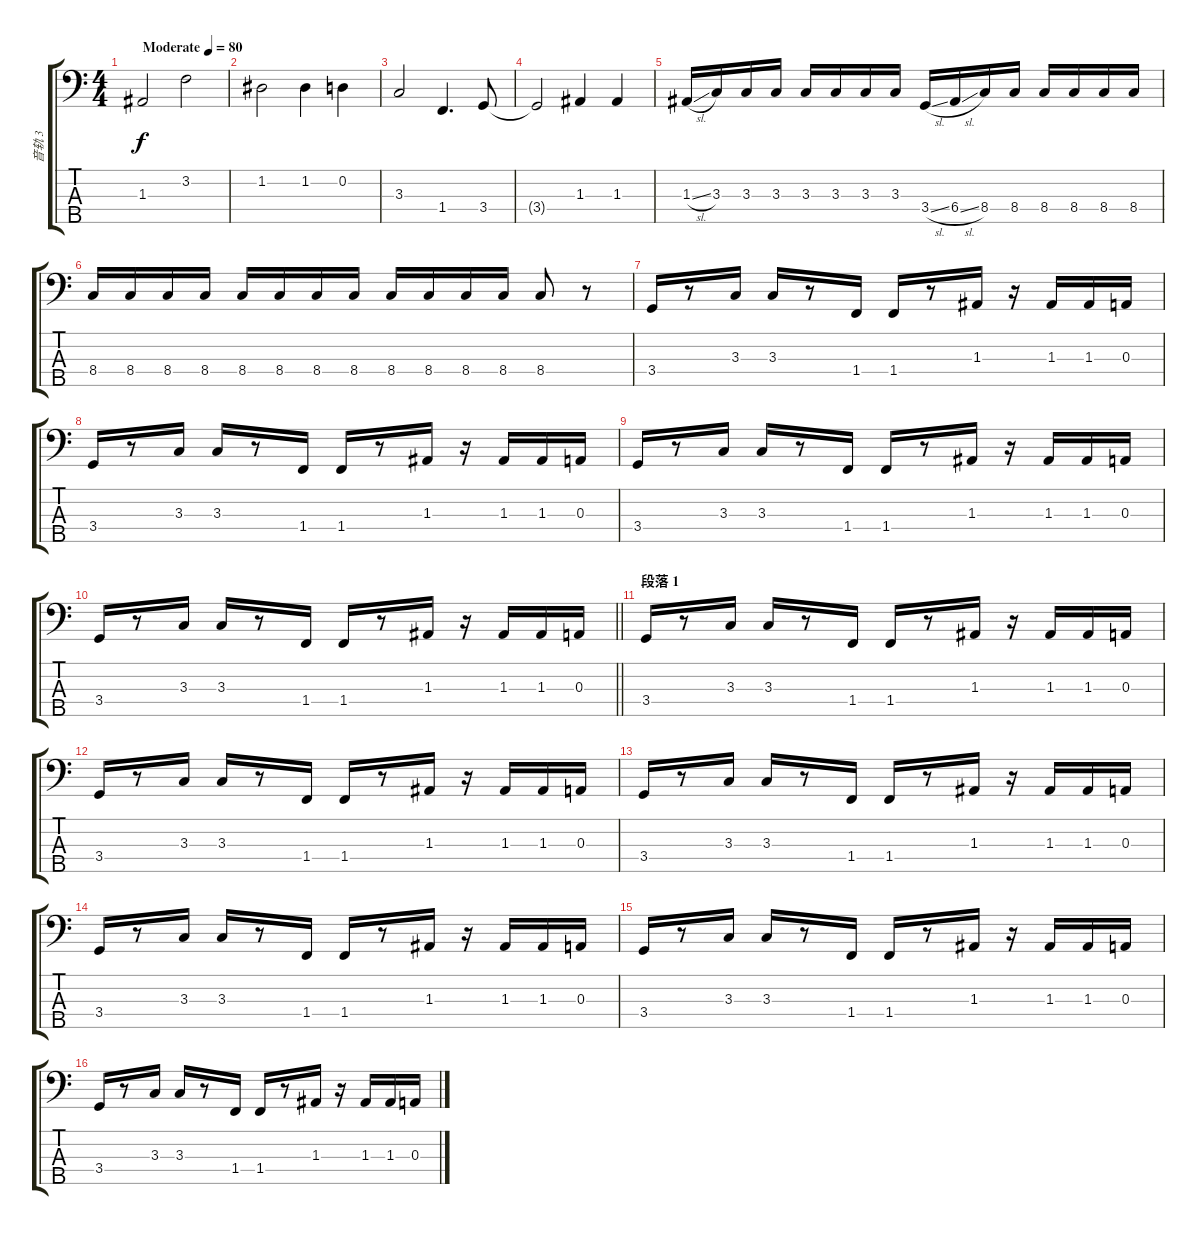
\track ("音轨 3" "音轨 3") {instrument electricbassfinger}
\staff {score tabs}
\tuning (G2 D2 A1 E1 B0) {hide}
\ts (4 4)
\tempo (80 "Moderate")
\clef f4
\ks c
1.3.2{dy f instrument electricbassfinger} 3.2.2 |
1.2.2 1.2.4 0.2.4 |
3.3.2 1.4.4{d} 3.4.8 |
3.4{t}.2 1.3.4 1.3.4 |
1.3{sl}.16 3.3.16 3.3.16 3.3.16 3.3.16 3.3.16 3.3.16 3.3.16 3.4{sl}.16 6.4{sl}.16 8.4.16 8.4.16 8.4.16 8.4.16 8.4.16 8.4.16 |
8.4.16 8.4.16 8.4.16 8.4.16 8.4.16 8.4.16 8.4.16 8.4.16 8.4.16 8.4.16 8.4.16 8.4.16 8.4.8 r.8 |
3.4.16 r.8 3.3.16 3.3.16 r.8 1.4.16 1.4.16 r.8 1.3.16 r.16 1.3.16 1.3.16 0.3.16 |
3.4.16 r.8 3.3.16 3.3.16 r.8 1.4.16 1.4.16 r.8 1.3.16 r.16 1.3.16 1.3.16 0.3.16 |
3.4.16 r.8 3.3.16 3.3.16 r.8 1.4.16 1.4.16 r.8 1.3.16 r.16 1.3.16 1.3.16 0.3.16 |
\barLineRight lightlight
3.4.16 r.8 3.3.16 3.3.16 r.8 1.4.16 1.4.16 r.8 1.3.16 r.16 1.3.16 1.3.16 0.3.16 |
\section ("" "段落 1")
3.4.16 r.8 3.3.16 3.3.16 r.8 1.4.16 1.4.16 r.8 1.3.16 r.16 1.3.16 1.3.16 0.3.16 |
3.4.16 r.8 3.3.16 3.3.16 r.8 1.4.16 1.4.16 r.8 1.3.16 r.16 1.3.16 1.3.16 0.3.16 |
3.4.16 r.8 3.3.16 3.3.16 r.8 1.4.16 1.4.16 r.8 1.3.16 r.16 1.3.16 1.3.16 0.3.16 |
3.4.16 r.8 3.3.16 3.3.16 r.8 1.4.16 1.4.16 r.8 1.3.16 r.16 1.3.16 1.3.16 0.3.16 |
3.4.16 r.8 3.3.16 3.3.16 r.8 1.4.16 1.4.16 r.8 1.3.16 r.16 1.3.16 1.3.16 0.3.16 |
3.4.16 r.8 3.3.16 3.3.16 r.8 1.4.16 1.4.16 r.8 1.3.16 r.16 1.3.16 1.3.16 0.3.16
